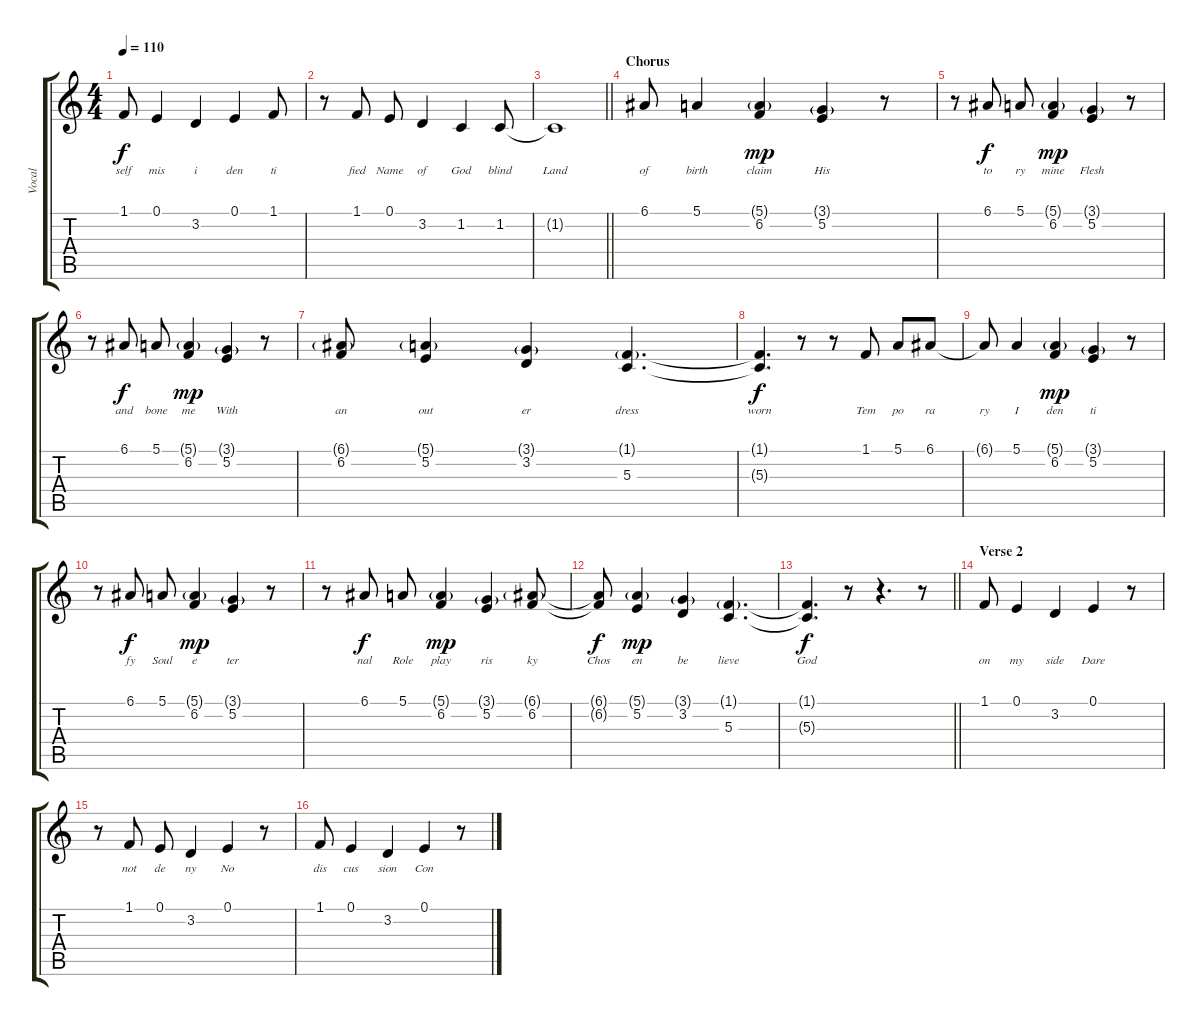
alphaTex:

\track ("Vocal" "Vocal") {instrument acousticgrandpiano}
\staff {score tabs}
\tuning (E4 B3 G3 D3 A2 E2) {hide}
\ts (4 4)
\tempo 110
\clef g2
\ks c
1.1.8{lyrics (0 "self") lyrics (1 "") lyrics (2 "") lyrics (3 "") lyrics (4 "") dy f} 0.1.4{lyrics (0 "mis") lyrics (1 "") lyrics (2 "") lyrics (3 "") lyrics (4 "")} 3.2.4{lyrics (0 "i") lyrics (1 "") lyrics (2 "") lyrics (3 "") lyrics (4 "")} 0.1.4{lyrics (0 "den") lyrics (1 "") lyrics (2 "") lyrics (3 "") lyrics (4 "")} 1.1.8{lyrics (0 "ti") lyrics (1 "") lyrics (2 "") lyrics (3 "") lyrics (4 "")} |
r.8 1.1.8{lyrics (0 "fied") lyrics (1 "") lyrics (2 "") lyrics (3 "") lyrics (4 "")} 0.1.8{lyrics (0 "Name") lyrics (1 "") lyrics (2 "") lyrics (3 "") lyrics (4 "")} 3.2.4{lyrics (0 "of") lyrics (1 "") lyrics (2 "") lyrics (3 "") lyrics (4 "")} 1.2.4{lyrics (0 "God") lyrics (1 "") lyrics (2 "") lyrics (3 "") lyrics (4 "")} 1.2.8{lyrics (0 "blind") lyrics (1 "") lyrics (2 "") lyrics (3 "") lyrics (4 "")} |
\barLineRight lightlight
1.2{t}.1{lyrics (0 "Land") lyrics (1 "") lyrics (2 "") lyrics (3 "") lyrics (4 "")} |
\section ("" "Chorus")
6.1.8{lyrics (0 "of") lyrics (1 "") lyrics (2 "") lyrics (3 "") lyrics (4 "")} 5.1.4{lyrics (0 "birth") lyrics (1 "") lyrics (2 "") lyrics (3 "") lyrics (4 "")} (5.1{g} 6.2).4{lyrics (0 "claim") lyrics (1 "") lyrics (2 "") lyrics (3 "") lyrics (4 "") dy mp} (3.1{g} 5.2).4{lyrics (0 "His") lyrics (1 "") lyrics (2 "") lyrics (3 "") lyrics (4 "")} r.8 |
r.8 6.1.8{lyrics (0 "to") lyrics (1 "") lyrics (2 "") lyrics (3 "") lyrics (4 "") dy f} 5.1.8{lyrics (0 "ry") lyrics (1 "") lyrics (2 "") lyrics (3 "") lyrics (4 "")} (5.1{g} 6.2).4{lyrics (0 "mine") lyrics (1 "") lyrics (2 "") lyrics (3 "") lyrics (4 "") dy mp} (3.1{g} 5.2).4{lyrics (0 "Flesh") lyrics (1 "") lyrics (2 "") lyrics (3 "") lyrics (4 "")} r.8 |
r.8 6.1.8{lyrics (0 "and") lyrics (1 "") lyrics (2 "") lyrics (3 "") lyrics (4 "") dy f} 5.1.8{lyrics (0 "bone") lyrics (1 "") lyrics (2 "") lyrics (3 "") lyrics (4 "")} (5.1{g} 6.2).4{lyrics (0 "me") lyrics (1 "") lyrics (2 "") lyrics (3 "") lyrics (4 "") dy mp} (3.1{g} 5.2).4{lyrics (0 "With") lyrics (1 "") lyrics (2 "") lyrics (3 "") lyrics (4 "")} r.8 |
(6.1{g} 6.2).8{lyrics (0 "an") lyrics (1 "") lyrics (2 "") lyrics (3 "") lyrics (4 "")} (5.1{g} 5.2).4{lyrics (0 "out") lyrics (1 "") lyrics (2 "") lyrics (3 "") lyrics (4 "")} (3.1{g} 3.2).4{lyrics (0 "er") lyrics (1 "") lyrics (2 "") lyrics (3 "") lyrics (4 "")} (1.1{g} 5.3).4{d lyrics (0 "dress") lyrics (1 "") lyrics (2 "") lyrics (3 "") lyrics (4 "")} |
(1.1{t} 5.3{t}).4{d lyrics (0 "worn") lyrics (1 "") lyrics (2 "") lyrics (3 "") lyrics (4 "") dy f} r.8 r.8 1.1.8{lyrics (0 "Tem") lyrics (1 "") lyrics (2 "") lyrics (3 "") lyrics (4 "")} 5.1.8{lyrics (0 "po") lyrics (1 "") lyrics (2 "") lyrics (3 "") lyrics (4 "")} 6.1.8{lyrics (0 "ra") lyrics (1 "") lyrics (2 "") lyrics (3 "") lyrics (4 "")} |
6.1{t}.8{lyrics (0 "ry") lyrics (1 "") lyrics (2 "") lyrics (3 "") lyrics (4 "")} 5.1.4{lyrics (0 "I") lyrics (1 "") lyrics (2 "") lyrics (3 "") lyrics (4 "")} (5.1{g} 6.2).4{lyrics (0 "den") lyrics (1 "") lyrics (2 "") lyrics (3 "") lyrics (4 "") dy mp} (3.1{g} 5.2).4{lyrics (0 "ti") lyrics (1 "") lyrics (2 "") lyrics (3 "") lyrics (4 "")} r.8 |
r.8 6.1.8{lyrics (0 "fy") lyrics (1 "") lyrics (2 "") lyrics (3 "") lyrics (4 "") dy f} 5.1.8{lyrics (0 "Soul") lyrics (1 "") lyrics (2 "") lyrics (3 "") lyrics (4 "")} (5.1{g} 6.2).4{lyrics (0 "e") lyrics (1 "") lyrics (2 "") lyrics (3 "") lyrics (4 "") dy mp} (3.1{g} 5.2).4{lyrics (0 "ter") lyrics (1 "") lyrics (2 "") lyrics (3 "") lyrics (4 "")} r.8 |
r.8 6.1.8{lyrics (0 "nal") lyrics (1 "") lyrics (2 "") lyrics (3 "") lyrics (4 "") dy f} 5.1.8{lyrics (0 "Role") lyrics (1 "") lyrics (2 "") lyrics (3 "") lyrics (4 "")} (5.1{g} 6.2).4{lyrics (0 "play") lyrics (1 "") lyrics (2 "") lyrics (3 "") lyrics (4 "") dy mp} (3.1{g} 5.2).4{lyrics (0 "ris") lyrics (1 "") lyrics (2 "") lyrics (3 "") lyrics (4 "")} (6.1{g} 6.2).8{lyrics (0 "ky") lyrics (1 "") lyrics (2 "") lyrics (3 "") lyrics (4 "")} |
(6.1{t} 6.2{t}).8{lyrics (0 "Chos") lyrics (1 "") lyrics (2 "") lyrics (3 "") lyrics (4 "") dy f} (5.1{g} 5.2).4{lyrics (0 "en") lyrics (1 "") lyrics (2 "") lyrics (3 "") lyrics (4 "") dy mp} (3.1{g} 3.2).4{lyrics (0 "be") lyrics (1 "") lyrics (2 "") lyrics (3 "") lyrics (4 "")} (1.1{g} 5.3).4{d lyrics (0 "lieve") lyrics (1 "") lyrics (2 "") lyrics (3 "") lyrics (4 "")} |
\barLineRight lightlight
(1.1{t} 5.3{t}).4{d lyrics (0 "God") lyrics (1 "") lyrics (2 "") lyrics (3 "") lyrics (4 "") dy f} r.8 r.4{d} r.8 |
\section ("" "Verse 2")
1.1.8{lyrics (0 "on") lyrics (1 "") lyrics (2 "") lyrics (3 "") lyrics (4 "")} 0.1.4{lyrics (0 "my") lyrics (1 "") lyrics (2 "") lyrics (3 "") lyrics (4 "")} 3.2.4{lyrics (0 "side") lyrics (1 "") lyrics (2 "") lyrics (3 "") lyrics (4 "")} 0.1.4{lyrics (0 "Dare") lyrics (1 "") lyrics (2 "") lyrics (3 "") lyrics (4 "")} r.8 |
r.8 1.1.8{lyrics (0 "not") lyrics (1 "") lyrics (2 "") lyrics (3 "") lyrics (4 "")} 0.1.8{lyrics (0 "de") lyrics (1 "") lyrics (2 "") lyrics (3 "") lyrics (4 "")} 3.2.4{lyrics (0 "ny") lyrics (1 "") lyrics (2 "") lyrics (3 "") lyrics (4 "")} 0.1.4{lyrics (0 "No") lyrics (1 "") lyrics (2 "") lyrics (3 "") lyrics (4 "")} r.8 |
1.1.8{lyrics (0 "dis") lyrics (1 "") lyrics (2 "") lyrics (3 "") lyrics (4 "")} 0.1.4{lyrics (0 "cus") lyrics (1 "") lyrics (2 "") lyrics (3 "") lyrics (4 "")} 3.2.4{lyrics (0 "sion") lyrics (1 "") lyrics (2 "") lyrics (3 "") lyrics (4 "")} 0.1.4{lyrics (0 "Con") lyrics (1 "") lyrics (2 "") lyrics (3 "") lyrics (4 "")} r.8
